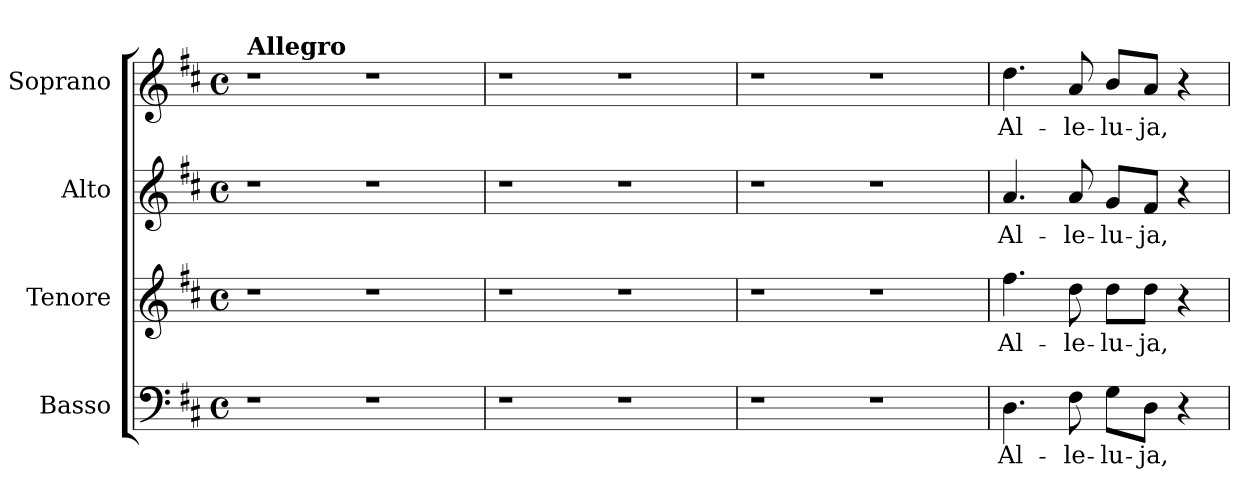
**kern	**text	**kern	**text	**kern	**text	**kern	**text
*part4	*part4	*part3	*part3	*part2	*part2	*part1	*part1
*staff4	*staff4	*staff3	*staff3	*staff2	*staff2	*staff1	*staff1
*I"Basso	*	*I"Tenore	*	*I"Alto	*	*I"Soprano	*
*I'B.	*	*I'T.	*	*I'A.	*	*I'S.	*
!!LO:PB:g=z
*clefF4	*	*clefG2	*	*clefG2	*	*clefG2	*
*	*	*ITrd7c12	*	*	*	*	*
*k[f#c#]	*	*k[f#c#]	*	*k[f#c#]	*	*k[f#c#]	*
*D:	*	*D:	*	*D:	*	*D:	*
*M4/4	*	*M4/4	*	*M4/4	*	*M4/4	*
*met(c)	*	*met(c)	*	*met(c)	*	*met(c)	*
*MM120	*	*MM120	*	*MM120	*	*MM120	*
=1	=1	=1	=1	=1	=1	=1	=1
!	!	!	!	!	!	!LO:TX:a:B:t=Allegro	!
1r	.	1r	.	1r	.	1r	.
1r	.	1r	.	1r	.	1r	.
=2	=2	=2	=2	=2	=2	=2	=2
1r	.	1r	.	1r	.	1r	.
1r	.	1r	.	1r	.	1r	.
=3	=3	=3	=3	=3	=3	=3	=3
1r	.	1r	.	1r	.	1r	.
1r	.	1r	.	1r	.	1r	.
!!LO:LB:g=z
=4	=4	=4	=4	=4	=4	=4	=4
!	!LO:LY:b:color=#000000	!	!	!	!	!	!
!	!	!	!LO:LY:b:color=#000000	!	!	!	!
!	!	!	!	!	!LO:LY:b:color=#000000	!	!
!	!	!	!	!	!	!	!LO:LY:b:color=#000000
4.Di\	Al-	4.f#i\	Al-	4.ai/	Al-	4.ddi\	Al-
!	!LO:LY:b:color=#000000	!	!	!	!	!	!
!	!	!	!LO:LY:b:color=#000000	!	!	!	!
!	!	!	!	!	!LO:LY:b:color=#000000	!	!
!	!	!	!	!	!	!	!LO:LY:b:color=#000000
8F#i\	-le-	8di\	-le-	8ai/	-le-	8ai/	-le-
!	!LO:LY:b:color=#000000	!	!	!	!	!	!
!	!	!	!LO:LY:b:color=#000000	!	!	!	!
!	!	!	!	!	!LO:LY:b:color=#000000	!	!
!	!	!	!	!	!	!	!LO:LY:b:color=#000000
8Gi\L	-lu-	8di\L	-lu-	8gi/L	-lu-	8bi/L	-lu-
!	!LO:LY:b:color=#000000	!	!	!	!	!	!
!	!	!	!LO:LY:b:color=#000000	!	!	!	!
!	!	!	!	!	!LO:LY:b:color=#000000	!	!
!	!	!	!	!	!	!	!LO:LY:b:color=#000000
8Di\J	-ja,	8di\J	-ja,	8f#i/J	-ja,	8ai/J	-ja,
4r	.	4r	.	4r	.	4r	.
=	=	=	=	=	=	=	=
*-	*-	*-	*-	*-	*-	*-	*-
